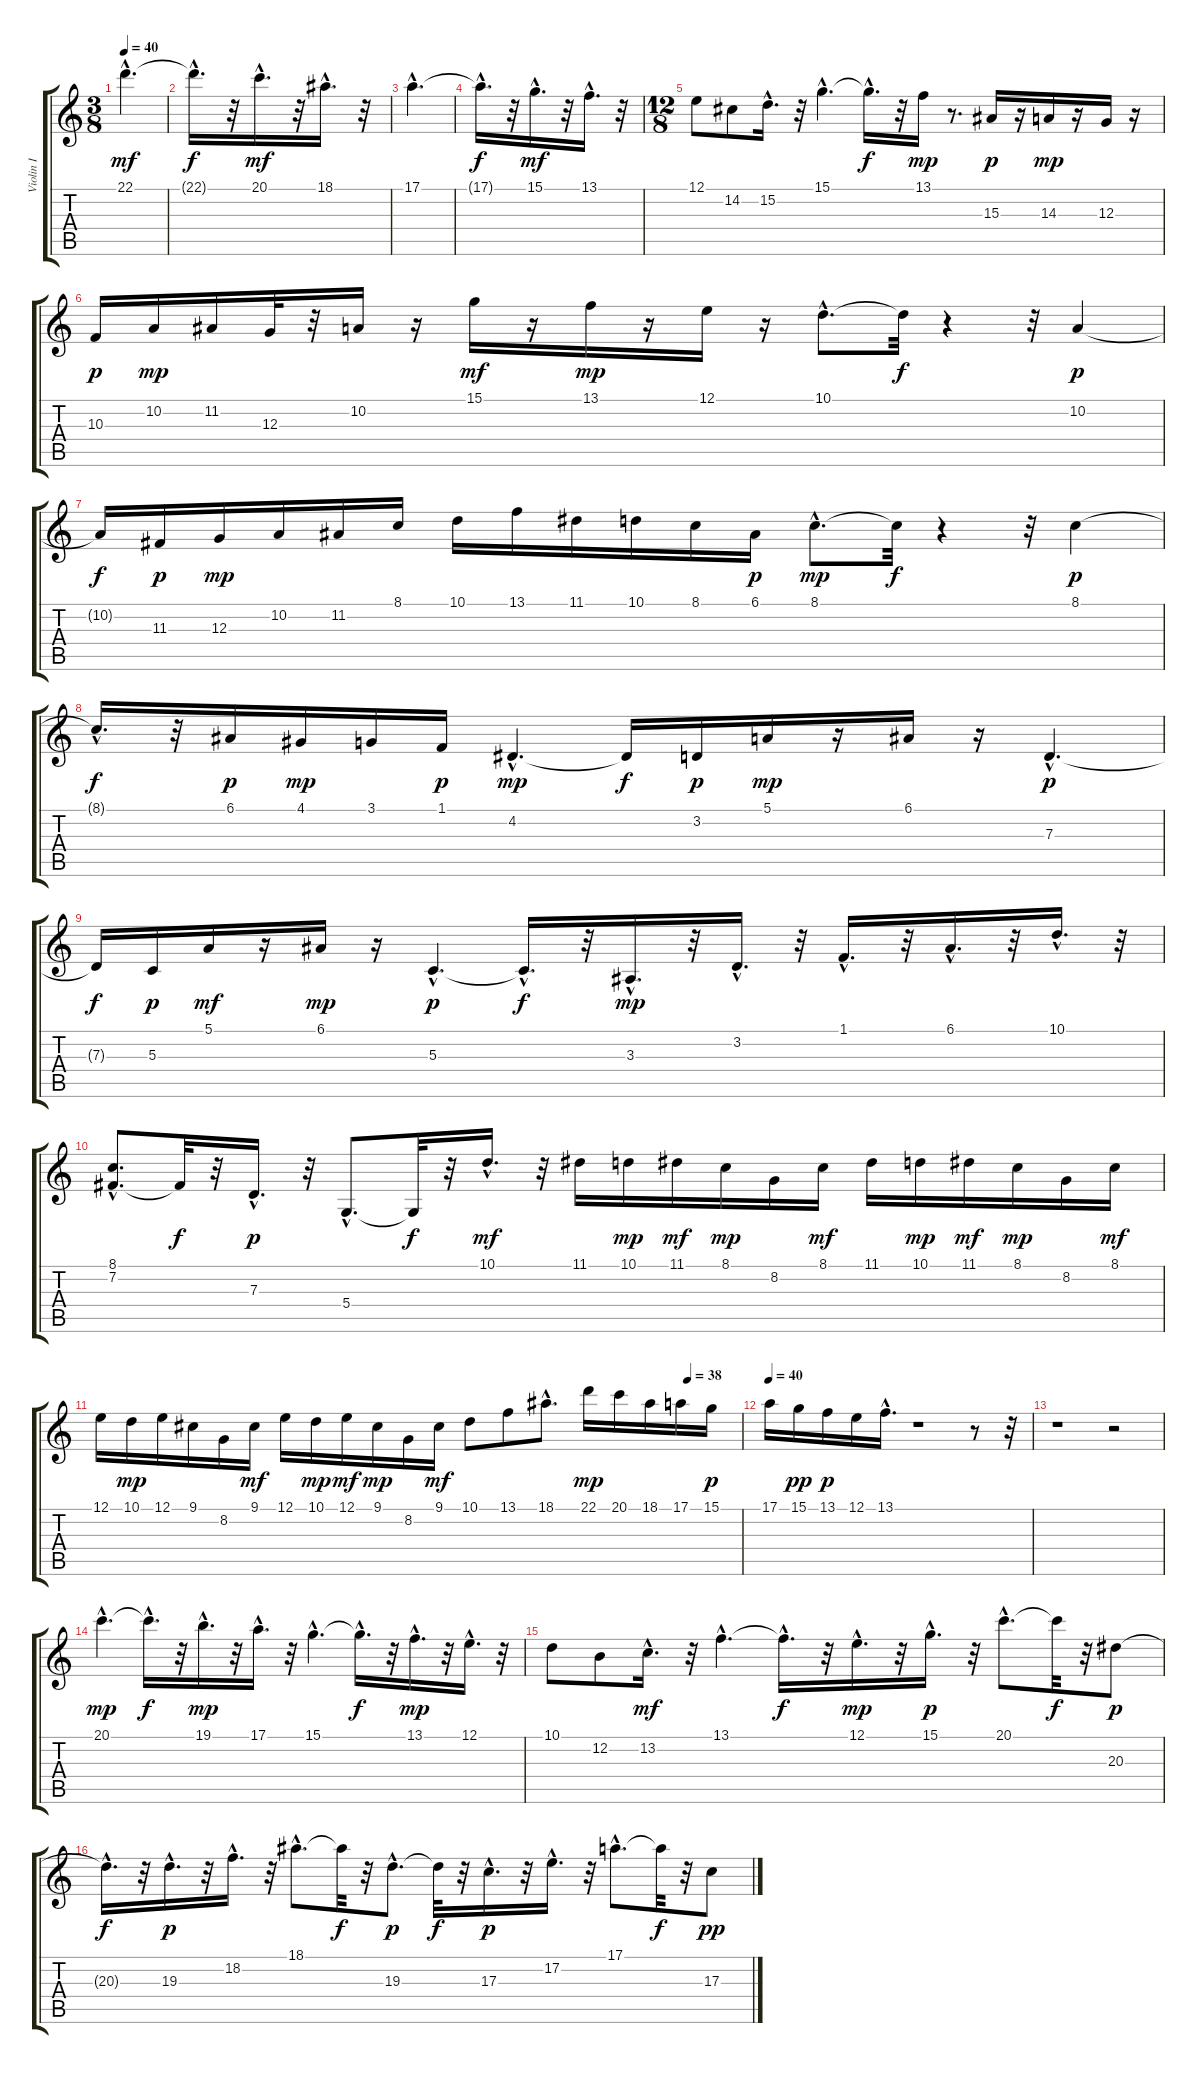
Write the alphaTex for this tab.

\track ("Violin I" "Violin I") {instrument violin}
\staff {score tabs}
\tuning (E4 B3 G3 D3 A2 E2) {hide}
\ts (3 8)
\tempo 40
\clef g2
\ks c
22.1{hac}.4{d dy mf} |
22.1{hac t}.16{d dy f} r.32 20.1{hac}.16{d dy mf} r.32 18.1{hac}.16{d} r.32 |
17.1{hac}.4{d} |
17.1{hac t}.16{d dy f} r.32 15.1{hac}.16{d dy mf} r.32 13.1{hac}.16{d} r.32 |
\ts (12 8)
12.1.8 14.2.8 15.2{hac}.16{d} r.32 15.1{hac}.4{d} 15.1{hac t}.16{d dy f} r.32 13.1.16{dy mp} r.8{d} 15.3.16{dy p} r.16 14.3.16{dy mp} r.16 12.3.16 r.16 |
10.3.16{dy p} 10.2.16{dy mp} 11.2.16 12.3.32 r.32 10.2.16 r.16 15.1.16{dy mf} r.16 13.1.16{dy mp} r.16 12.1.16 r.16 10.1{hac}.8{d} 10.1{t}.32{dy f} r.4 r.32 10.2.4{dy p} |
10.2{t}.16{dy f} 11.3.16{dy p} 12.3.16{dy mp} 10.2.16 11.2.16 8.1.16 10.1.16 13.1.16 11.1.16 10.1.16 8.1.16 6.1.16{dy p} 8.1{hac}.8{d dy mp} 8.1{t}.32{dy f} r.4 r.32 8.1.4{dy p} |
8.1{hac t}.16{d dy f} r.32 6.1.16{dy p} 4.1.16{dy mp} 3.1.16 1.1.16{dy p} 4.2{hac}.4{d dy mp} 4.2{t}.16{dy f} 3.2.16{dy p} 5.1.16{dy mp} r.16 6.1.16 r.16 7.3{hac}.4{d dy p} |
7.3{t}.16{dy f} 5.3.16{dy p} 5.1.16{dy mf} r.16 6.1.16{dy mp} r.16 5.3{hac}.4{d dy p} 5.3{hac t}.16{d dy f} r.32 3.3{hac}.16{d dy mp} r.32 3.2{hac}.16{d} r.32 1.1{hac}.16{d} r.32 6.1{hac}.16{d} r.32 10.1{hac}.16{d} r.32 |
(8.1 7.2{hac}).8{d} 7.2{t}.32{dy f} r.32 7.3{hac}.16{d dy p} r.32 5.4{hac}.8{d} 5.4{t}.32{dy f} r.32 10.1{hac}.16{d dy mf} r.32 11.1.16 10.1.16{dy mp} 11.1.16{dy mf} 8.1.16{dy mp} 8.2.16 8.1.16{dy mf} 11.1.16 10.1.16{dy mp} 11.1.16{dy mf} 8.1.16{dy mp} 8.2.16 8.1.16{dy mf} |
\tempo (38 0.9166666666666666)
12.1.16 10.1.16{dy mp} 12.1.16 9.1.16 8.2.16 9.1.16{dy mf} 12.1.16 10.1.16{dy mp} 12.1.16{dy mf} 9.1.16{dy mp} 8.2.16 9.1.16{dy mf} 10.1.8 13.1.8 18.1{hac}.8{d} 22.1.16{dy mp} 20.1.16 18.1.16 17.1.16 15.1.16{dy p} |
\tempo 40
17.1.16 15.1.16{dy pp} 13.1.16{dy p} 12.1.16 13.1{hac}.16{d} r.1 r.8 r.32 |
r.1 r.2 |
20.1{hac}.4{d dy mp} 20.1{hac t}.16{d dy f} r.32 19.1{hac}.16{d dy mp} r.32 17.1{hac}.16{d} r.32 15.1{hac}.4{d} 15.1{hac t}.16{d dy f} r.32 13.1{hac}.16{d dy mp} r.32 12.1{hac}.16{d} r.32 |
10.1.8 12.2.8 13.2{hac}.16{d dy mf} r.32 13.1{hac}.4{d} 13.1{hac t}.16{d dy f} r.32 12.1{hac}.16{d dy mp} r.32 15.1{hac}.16{d dy p} r.32 20.1{hac}.8{d} 20.1{t}.32{dy f} r.32 20.3.8{dy p} |
20.3{hac t}.16{d dy f} r.32 19.3{hac}.16{d dy p} r.32 18.2{hac}.16{d} r.32 18.1{hac}.8{d} 18.1{t}.32{dy f} r.32 19.3{hac}.8{d dy p} 19.3{t}.32{dy f} r.32 17.3{hac}.16{d dy p} r.32 17.2{hac}.16{d} r.32 17.1{hac}.8{d} 17.1{t}.32{dy f} r.32 17.3.8{dy pp}
